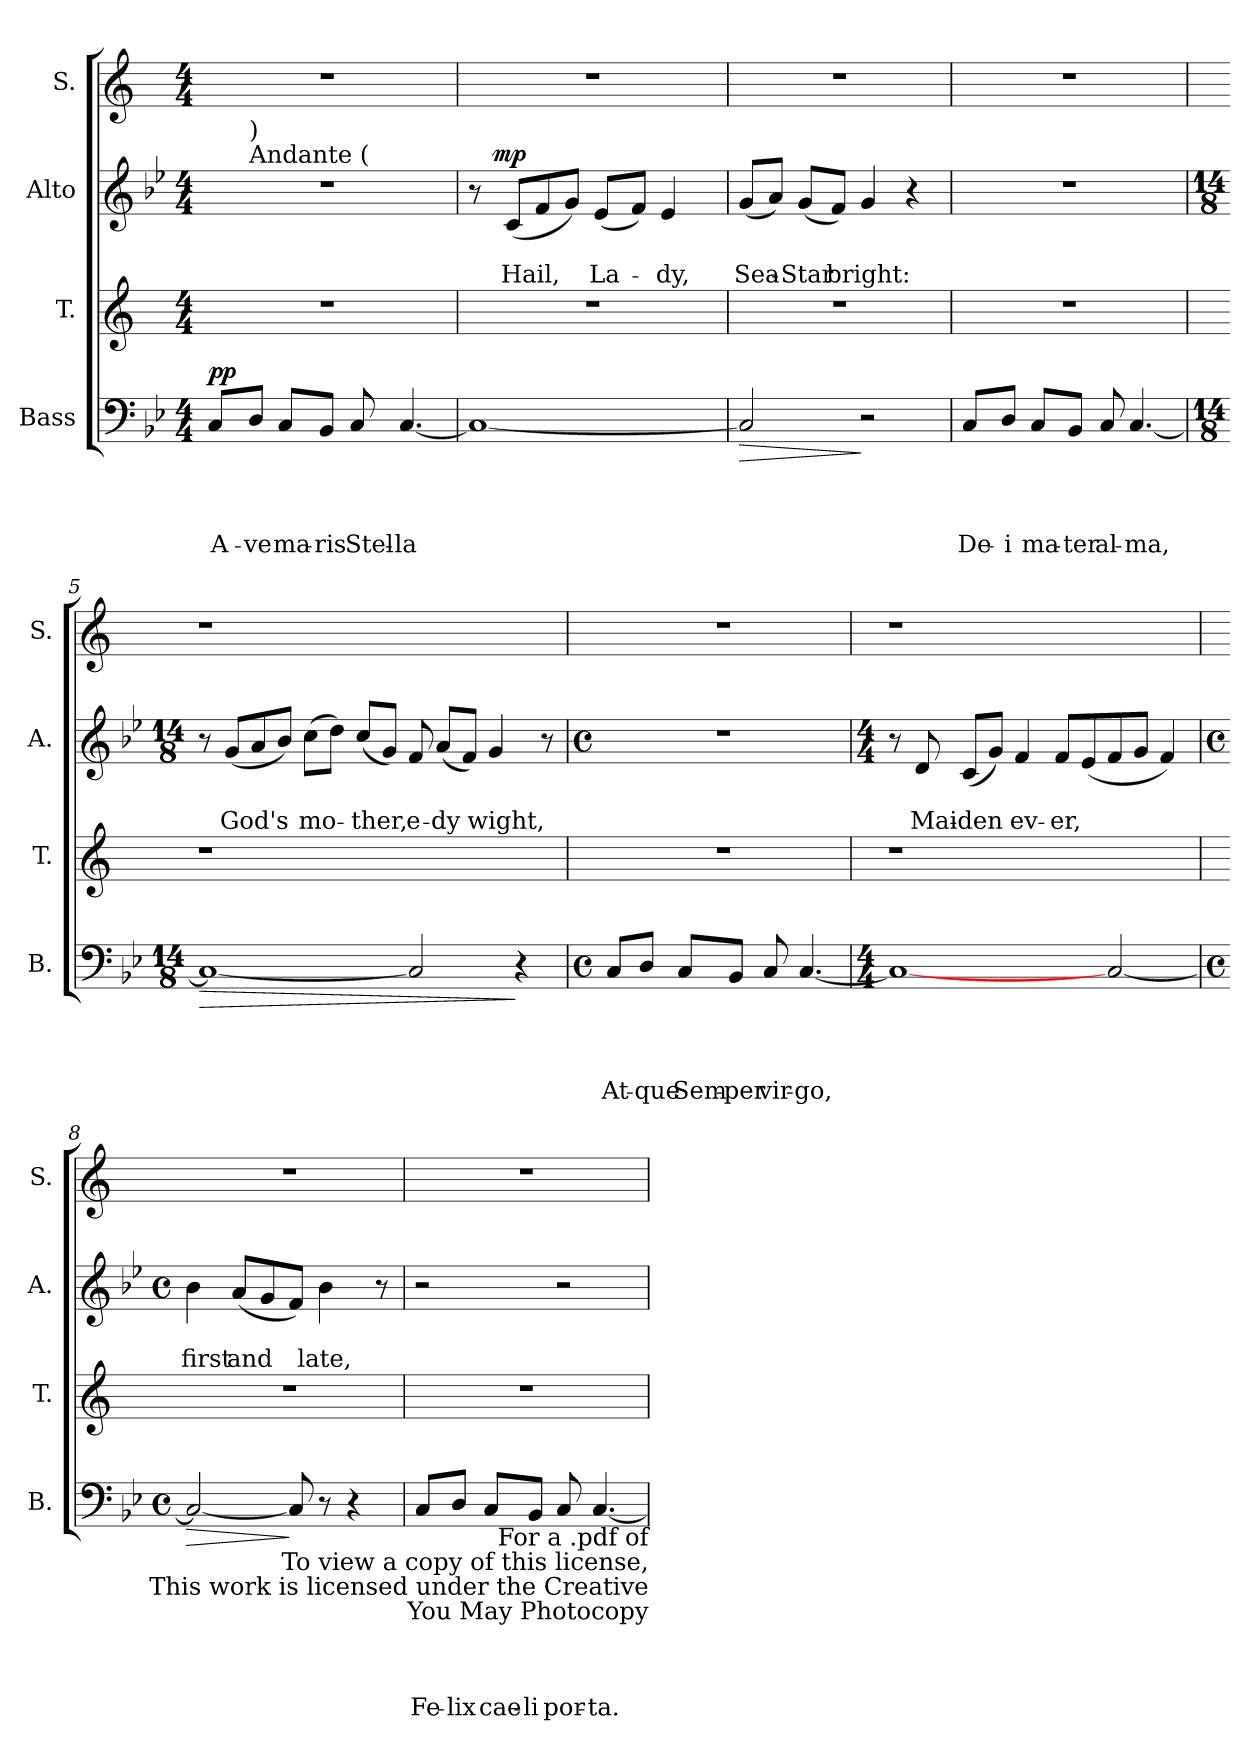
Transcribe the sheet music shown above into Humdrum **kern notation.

**kern	**text	**text	**text	**text	**dynam	**kern	**kern	**text	**text	**dynam	**kern
*part4	*part4	*part4	*part4	*part4	*part4	*part3	*part2	*part2	*part2	*part2	*part1
*staff4	*staff4	*staff4	*staff4	*staff4	*staff4	*staff3	*staff2	*staff2	*staff2	*staff2	*staff1
*I"Bass	*	*	*	*	*	*I"T.	*I"Alto	*	*	*	*I"S.
*I'B.	*	*	*	*	*	*I'T.	*I'A.	*	*	*	*I'S.
!!LO:PB:g=z
*clefF4	*	*	*	*	*	*clefG2	*clefG2	*	*	*	*clefG2
*k[b-e-]	*	*	*	*	*	*k[]	*k[b-e-]	*	*	*	*k[]
*B-:	*	*	*	*	*	*C:	*B-:	*	*	*	*C:
*M4/4	*	*	*	*	*	*M4/4	*M4/4	*	*	*	*M4/4
=1	=1	=1	=1	=1	=1	=1	=1	=1	=1	=1	=1
!	!	!	!	!LO:LY:b	!LO:DY:a	!	!	!	!	!	!
*	*	*	*	*	*	*	*^	*	*	*	*
*	*	*	*	*	*	*	*	*^	*	*	*	*
8C/L	.	.	.	A-	pp	1r	1r	8ryy	2ryy	.	.	.	1r
!	!	!	!	!	!	!	!	!LO:TX:a:t=Andante (	!	!	!	!	!
!	!	!	!	!	!	!	!	!LO:TX:a:t=)	!	!	!	!	!
!	!	!	!	!LO:LY:b	!	!	!	!	!	!	!	!	!
8D/J	.	.	.	-ve	.	.	.	2..ryy	.	.	.	.	.
!	!	!	!	!LO:LY:b	!	!	!	!	!	!	!	!	!
8C/L	.	.	.	ma-	.	.	.	.	.	.	.	.	.
!	!	!	!	!LO:LY:b:rj	!	!	!	!	!	!	!	!	!
8BB-/J	.	.	.	-ris	.	.	.	.	.	.	.	.	.
*	*	*	*	*	*	*	*MM80	*	*	*	*	*	*
!	!	!	!	!LO:LY:b	!	!	!	!	!	!	!	!	!
8C/	.	.	.	Stel-	.	.	.	.	2ryy	.	.	.	.
!	!	!	!	!LO:LY:b:rj	!	!	!	!	!	!	!	!	!
[<4.C/	.	.	.	-la	.	.	.	.	.	.	.	.	.
*	*	*	*	*	*	*	*	*v	*v	*	*	*	*
=2	=2	=2	=2	=2	=2	=2	=2	=2	=2	=2	=2	=2
1C_	.	.	.	.	.	1r	8r	16.ryy	.	.	.	1r
!	!	!	!	!	!	!	!	!	!	!	!LO:DY:a	!
.	.	.	.	.	.	.	.	2ryy	.	.	mp	.
!	!	!	!	!	!	!	!	!	!	!LO:LY:b	!	!
.	.	.	.	.	.	.	(<8c/L	.	.	Hail,	.	.
.	.	.	.	.	.	.	8f/	.	.	.	.	.
.	.	.	.	.	.	.	8g/J)	.	.	.	.	.
!	!	!	!	!	!	!	!	!	!	!LO:LY:b	!	!
.	.	.	.	.	.	.	(<8e-/L	.	.	La-	.	.
.	.	.	.	.	.	.	.	4ryy	.	.	.	.
.	.	.	.	.	.	.	8f/J)	.	.	.	.	.
!	!	!	!	!	!	!	!	!	!	!LO:LY:b	!	!
.	.	.	.	.	.	.	4e-/	.	.	-dy,	.	.
.	.	.	.	.	.	.	.	8ryy	.	.	.	.
.	.	.	.	.	.	.	.	32ryy	.	.	.	.
=3	=3	=3	=3	=3	=3	=3	=3	=3	=3	=3	=3	=3
!	!	!	!	!	!LO:HP:b	!	!	!	!	!LO:LY:b	!	!
*	*	*	*	*	*	*	*v	*v	*	*	*	*
2C/]	.	.	.	.	>	1r	(<8g/L	.	Sea-	.	1r
.	.	.	.	.	.	.	8a/J)	.	.	.	.
!	!	!	!	!	!	!	!	!	!LO:LY:b	!	!
.	.	.	.	.	.	.	(<8g/L	.	-Star	.	.
!	!	!	!	!	!	!	!	!	!LO:LY:b	!	!
.	.	.	.	.	.	.	8f/J)	.	bright:	.	.
2r	.	.	.	.	]	.	4g/	.	.	.	.
.	.	.	.	.	.	.	4r	.	.	.	.
!!LO:LB:g=z
=4	=4	=4	=4	=4	=4	=4	=4	=4	=4	=4	=4
!	!	!	!	!LO:LY:b	!	!	!	!	!	!	!
8C/L	.	.	.	De-	.	1r	1r	.	.	.	1r
!	!	!	!	!LO:LY:b	!	!	!	!	!	!	!
8D/J	.	.	.	-i	.	.	.	.	.	.	.
!	!	!	!	!LO:LY:b	!	!	!	!	!	!	!
8C/L	.	.	.	ma-	.	.	.	.	.	.	.
!	!	!	!	!LO:LY:b:rj	!	!	!	!	!	!	!
8BB-/J	.	.	.	-ter	.	.	.	.	.	.	.
!	!	!	!	!LO:LY:b	!	!	!	!	!	!	!
8C/	.	.	.	al-	.	.	.	.	.	.	.
!	!	!	!	!LO:LY:b	!	!	!	!	!	!	!
[<4.C/	.	.	.	-ma,	.	.	.	.	.	.	.
=5	=5	=5	=5	=5	=5	=5	=5	=5	=5	=5	=5
*M14/8	*	*	*	*	*	*	*M14/8	*	*	*	*
!	!	!	!	!	!LO:HP:b	!	!	!	!	!	!
1C_	.	.	.	.	>	1r	8r	.	.	.	1r
!	!	!	!	!	!	!	!	!	!LO:LY:b	!	!
.	.	.	.	.	.	.	(<8g/L	.	God's	.	.
.	.	.	.	.	.	.	8a/	.	.	.	.
.	.	.	.	.	.	.	8b-/J)	.	.	.	.
!	!	!	!	!	!	!	!	!	!LO:LY:b	!	!
.	.	.	.	.	.	.	(>8cc\L	.	mo-	.	.
.	.	.	.	.	.	.	8dd\J)	.	.	.	.
!	!	!	!	!	!	!	!	!	!LO:LY:b	!	!
.	.	.	.	.	.	.	(<8cc/L	.	-ther,	.	.
.	.	.	.	.	.	.	8g/J)	.	.	.	.
!	!	!	!	!	!	!	!	!	!LO:LY:b	!	!
2C/]	.	.	.	.	.	2.ryy	8f/	.	e-	.	2.ryy
!	!	!	!	!	!	!	!	!	!LO:LY:b	!	!
.	.	.	.	.	.	.	(<8a/L	.	-dy	.	.
.	.	.	.	.	.	.	8f/J)	.	.	.	.
!	!	!	!	!	!	!	!	!	!LO:LY:b	!	!
.	.	.	.	.	.	.	4g/	.	wight,	.	.
4r	.	.	.	.	]	.	.	.	.	.	.
.	.	.	.	.	.	.	8r	.	.	.	.
!!LO:LB:g=z
=6	=6	=6	=6	=6	=6	=6	=6	=6	=6	=6	=6
*M4/4	*	*	*	*	*	*	*M4/4	*	*	*	*
*met(c)	*	*	*	*	*	*	*met(c)	*	*	*	*
!	!	!	!	!LO:LY:b	!	!	!	!	!	!	!
8C/L	.	.	.	At-	.	1r	1r	.	.	.	1r
!	!	!	!	!LO:LY:b	!	!	!	!	!	!	!
8D/J	.	.	.	-que	.	.	.	.	.	.	.
!	!	!	!	!LO:LY:b	!	!	!	!	!	!	!
8C/L	.	.	.	Sem-	.	.	.	.	.	.	.
!	!	!	!	!LO:LY:b:rj	!	!	!	!	!	!	!
8BB-/J	.	.	.	-per	.	.	.	.	.	.	.
!	!	!	!	!LO:LY:b	!	!	!	!	!	!	!
8C/	.	.	.	vir-	.	.	.	.	.	.	.
!	!	!	!	!LO:LY:b	!	!	!	!	!	!	!
[<4.C/	.	.	.	-go,	.	.	.	.	.	.	.
=7	=7	=7	=7	=7	=7	=7	=7	=7	=7	=7	=7
*M4/4	*	*	*	*	*	*	*M4/4	*	*	*	*
1C_	.	.	.	.	.	1r	8r	.	.	.	1r
!	!	!	!	!	!	!	!	!	!LO:LY:b	!	!
.	.	.	.	.	.	.	8d/	.	Mai-	.	.
!	!	!	!	!	!	!	!	!	!LO:LY:b	!	!
.	.	.	.	.	.	.	(<8c/L	.	-den	.	.
.	.	.	.	.	.	.	8g/J)	.	.	.	.
!	!	!	!	!	!	!	!	!	!LO:LY:b	!	!
.	.	.	.	.	.	.	4f/	.	ev-	.	.
!	!	!	!	!	!	!	!	!	!LO:LY:b	!	!
.	.	.	.	.	.	.	8f/L	.	-er,	.	.
.	.	.	.	.	.	.	(<8e-/	.	.	.	.
[<2C/	.	.	.	.	.	2ryy	8f/	.	.	.	2ryy
.	.	.	.	.	.	.	8g/J	.	.	.	.
.	.	.	.	.	.	.	4f/)	.	.	.	.
=8	=8	=8	=8	=8	=8	=8	=8	=8	=8	=8	=8
*M4/4	*	*	*	*	*	*	*M4/4	*	*	*	*
*met(c)	*	*	*	*	*	*	*met(c)	*	*	*	*
!	!	!	!	!	!LO:HP:b	!	!	!	!LO:LY:b	!	!
2C/_	.	.	.	.	>	1r	4b-\	.	first	.	1r
!	!	!	!	!	!	!	!	!	!LO:LY:b	!	!
.	.	.	.	.	.	.	(<8a/L	.	and	.	.
.	.	.	.	.	.	.	8g/	.	.	.	.
8C/]	.	.	.	.	]	.	8f/J)	.	.	.	.
!	!	!	!	!	!	!	!	!	!LO:LY:b	!	!
8r	.	.	.	.	.	.	4b-\	.	late,	.	.
4r	.	.	.	.	.	.	.	.	.	.	.
.	.	.	.	.	.	.	8r	.	.	.	.
!!LO:LB:g=z
=9	=9	=9	=9	=9	=9	=9	=9	=9	=9	=9	=9
!	!	!	!	!LO:LY:b	!	!	!	!	!	!	!
8C/L	.	.	.	Fe-	.	1r	2r	.	.	.	1r
!	!	!	!	!LO:LY:b:rj	!	!	!	!	!	!	!
8D/J	.	.	.	-lix	.	.	.	.	.	.	.
!	!	!	!	!LO:LY:b	!	!	!	!	!	!	!
8C/L	.	.	.	cae-	.	.	.	.	.	.	.
!	!	!	!	!LO:LY:b:rj	!	!	!	!	!	!	!
8BB-/J	.	.	.	-li	.	.	.	.	.	.	.
!	!	!	!	!LO:LY:b	!	!	!	!	!	!	!
8C/	.	.	.	por-	.	.	2r	.	.	.	.
!	!	!	!	!LO:LY:b	!	!	!	!	!	!	!
[<4.C/	.	.	.	-ta.	.	.	.	.	.	.	.
!LO:TX:b:t=For a .pdf of	!	!	!	!	!	!	!	!	!	!	!
!LO:TX:b:t=To view a copy of this license,	!	!	!	!	!	!	!	!	!	!	!
!LO:TX:b:t=This work is licensed under the Creative	!	!	!	!	!	!	!	!	!	!	!
!LO:TX:b:t=You May Photocopy	!	!	!	!	!	!	!	!	!	!	!
=	=	=	=	=	=	=	=	=	=	=	=
*-	*-	*-	*-	*-	*-	*-	*-	*-	*-	*-	*-
